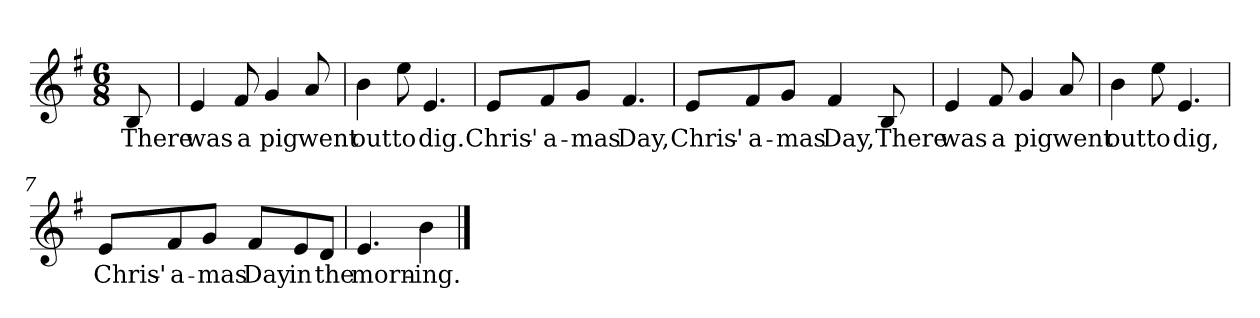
**kern	**text
*part1	*part1
*staff1	*staff1
*clefG2	*
*k[f#]	*
*e:	*
*M6/8	*
=	=
8B	There
=1	=1
4e	was
8f#	a
4g	pig
8a	went
=2	=2
4b	out
8ee	to
4.e	dig.
=3	=3
8e/L	Chris'-
8f#/	-a-
8g/J	-mas
4.f#	Day,
=4	=4
8e/L	Chris'-
8f#/	-a-
8g/J	-mas
4f#	Day,
8B	There
=5	=5
4e	was
8f#	a
4g	pig
8a	went
=6	=6
4b	out
8ee	to
4.e	dig,
=7	=7
8e/L	Chris'-
8f#/	-a-
8g/J	-mas
8f#/L	Day
8e/	in
8d/J	the
=8	=8
4.e	morn-
4b	-ing.
==	==
*-	*-
